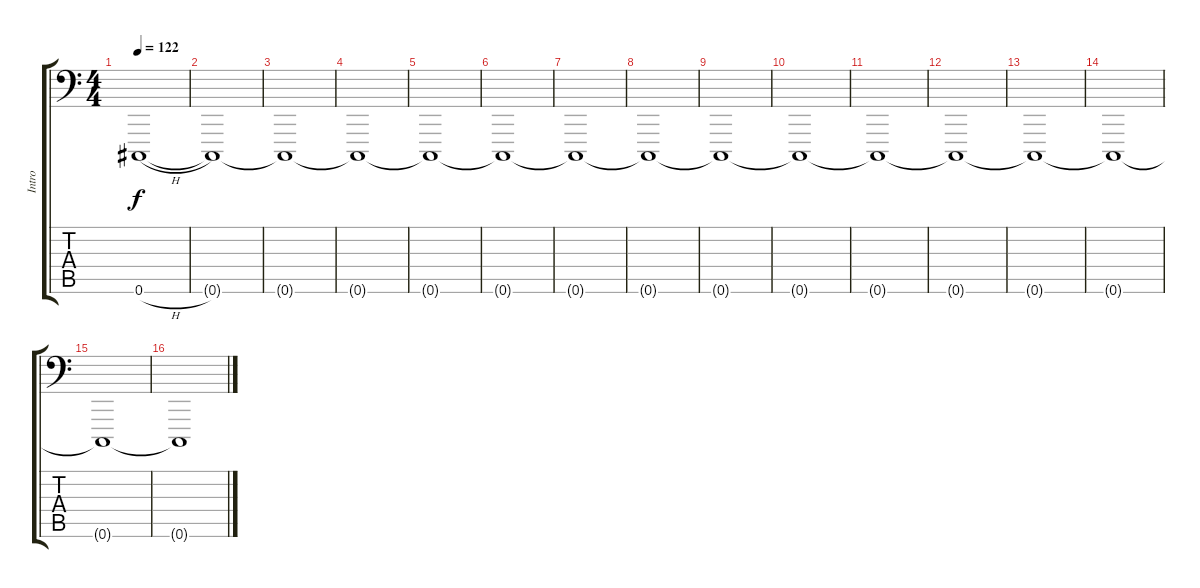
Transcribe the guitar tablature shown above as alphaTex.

\track ("Intro" "Intro") {instrument synthstrings2}
\staff {score tabs}
\tuning (Eb4 Bb3 Gb3 Db3 Ab2 Db1) {hide}
\ts (4 4)
\tempo 122
\clef f4
\ks c
0.6{h}.1{dy f instrument synthstrings2} |
0.6{t}.1 |
0.6{t}.1 |
0.6{t}.1 |
0.6{t}.1 |
0.6{t}.1 |
0.6{t}.1 |
0.6{t}.1 |
0.6{t}.1 |
0.6{t}.1 |
0.6{t}.1 |
0.6{t}.1 |
0.6{t}.1 |
0.6{t}.1 |
0.6{t}.1 |
0.6{t}.1
